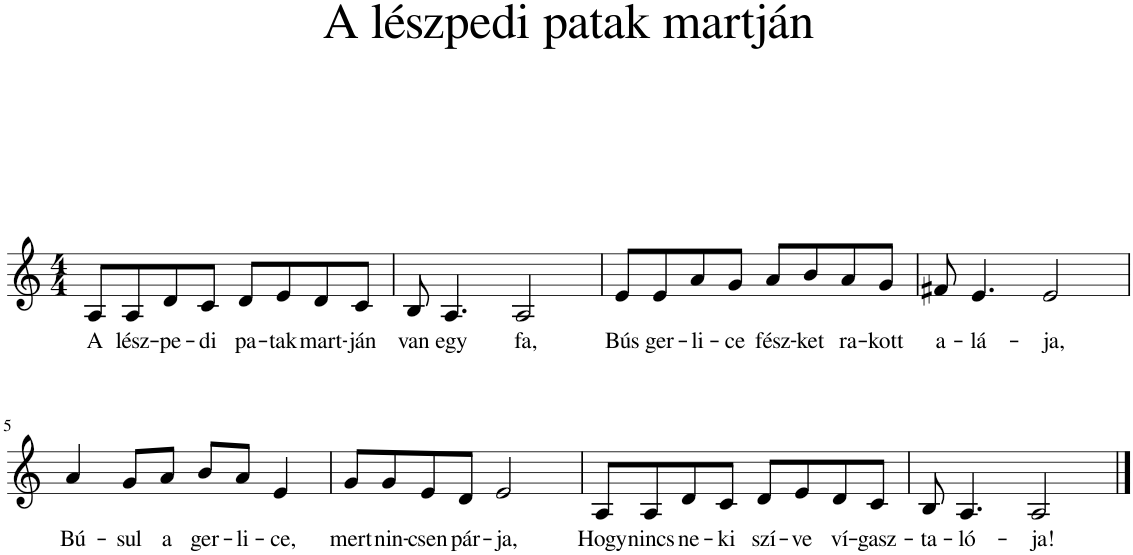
**kern	**text
*part1	*part1
*staff1	*staff1
*I"Piano	*
*I'Pno.	*
*clefG2	*
*k[]	*
*M4/4	*
=1	=1
!	!LO:LY:b
8A/L	A
!	!LO:LY:b
8A/	lész-
!	!LO:LY:b
8d/	-pe-
!	!LO:LY:b
8c/J	-di
!	!LO:LY:b
8d/L	pa-
!	!LO:LY:b
8e/	-tak
!	!LO:LY:b
8d/	mart-
!	!LO:LY:b
8c/J	-ján
=2	=2
!	!LO:LY:b
8B/	van
!	!LO:LY:b
4.A/	egy
!	!LO:LY:b
2A/	fa,
=3	=3
!	!LO:LY:b
8e/L	Bús
!	!LO:LY:b
8e/	ger-
!	!LO:LY:b
8a/	-li-
!	!LO:LY:b
8g/J	-ce
!	!LO:LY:b
8a/L	fész-
!	!LO:LY:b
8b/	-ket
!	!LO:LY:b
8a/	ra-
!	!LO:LY:b
8g/J	-kott
=4	=4
!	!LO:LY:b
8f#X/	a-
!	!LO:LY:b
4.e/	-lá-
!	!LO:LY:b
2e/	-ja,
!!LO:LB:g=z
=5	=5
!	!LO:LY:b
4a/	Bú-
!	!LO:LY:b
8g/L	-sul
!	!LO:LY:b
8a/J	a
!	!LO:LY:b
8b/L	ger-
!	!LO:LY:b
8a/J	-li-
!	!LO:LY:b
4e/	-ce,
=6	=6
!	!LO:LY:b
8g/L	mert
!	!LO:LY:b
8g/	nin-
!	!LO:LY:b
8e/	-csen
!	!LO:LY:b
8d/J	pár-
!	!LO:LY:b
2e/	-ja,
=7	=7
!	!LO:LY:b
8A/L	Hogy
!	!LO:LY:b
8A/	nincs
!	!LO:LY:b
8d/	ne-
!	!LO:LY:b
8c/J	-ki
!	!LO:LY:b
8d/L	szí-
!	!LO:LY:b
8e/	-ve
!	!LO:LY:b
8d/	ví-
!	!LO:LY:b
8c/J	-gasz-
=8	=8
!	!LO:LY:b
8B/	-ta-
!	!LO:LY:b
4.A/	-ló-
!	!LO:LY:b
2A/	-ja!
==	==
*-	*-
